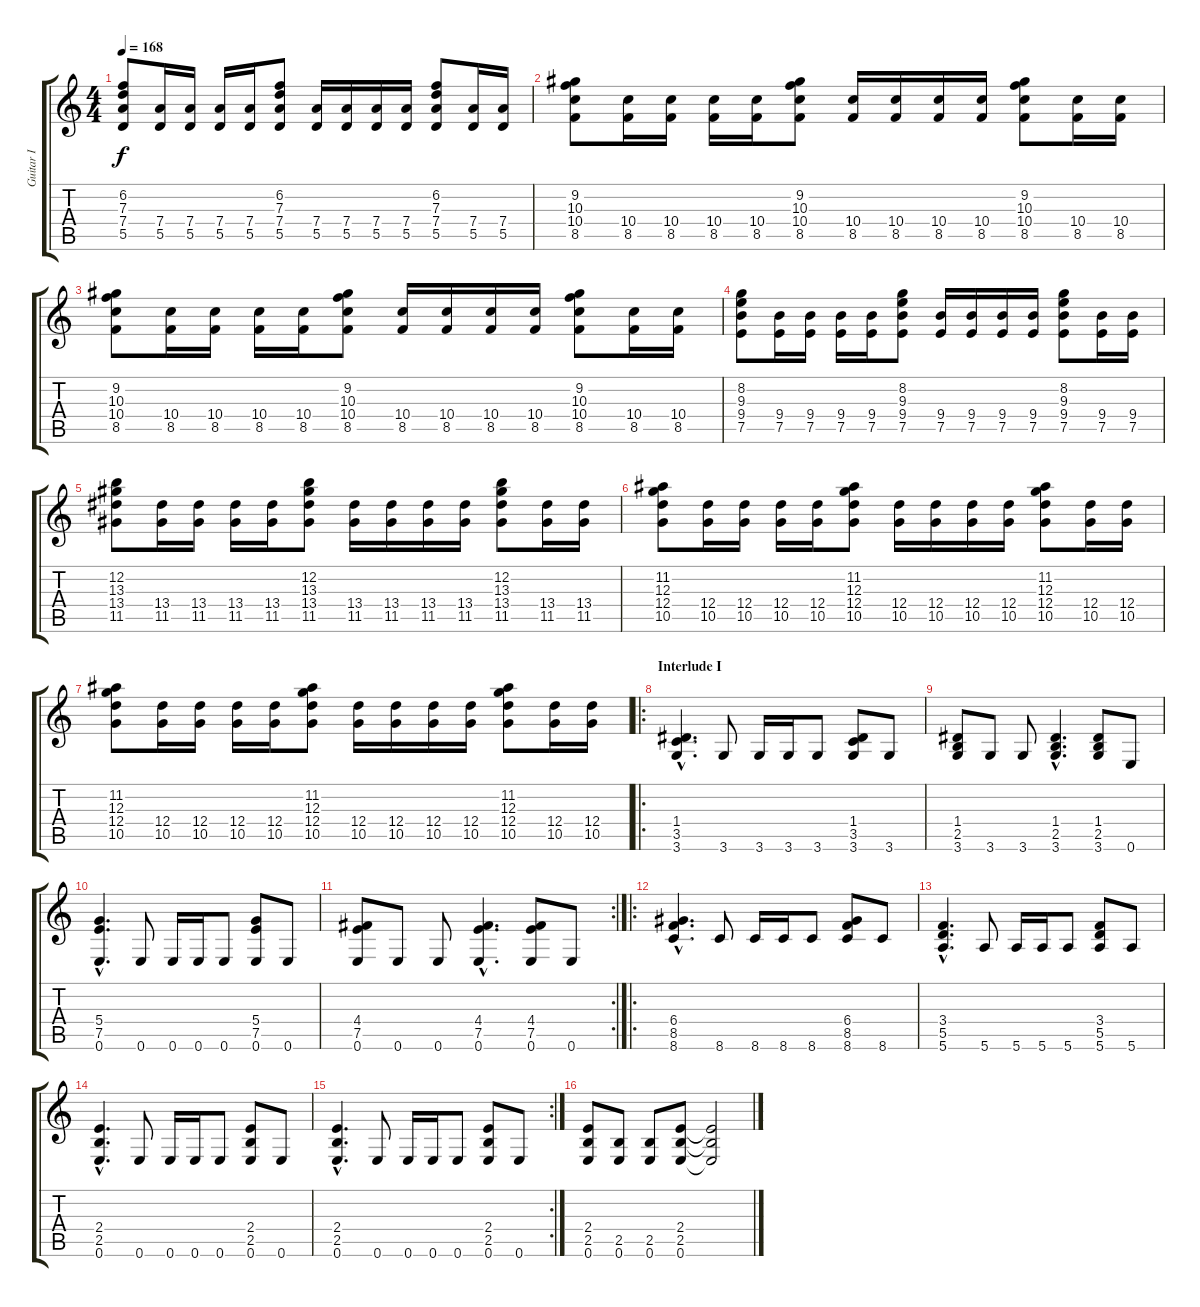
\track ("Guitar I" "Guitar I") {instrument distortionguitar}
\staff {score tabs}
\tuning (E4 B3 G3 D3 A2 E2) {hide}
\ts (4 4)
\tempo 168
\clef g2
\ks c
(6.2 7.3 7.4 5.5).8{dy f} (7.4 5.5).16 (7.4 5.5).16 (7.4 5.5).16 (7.4 5.5).16 (6.2 7.3 7.4 5.5).8 (7.4 5.5).16 (7.4 5.5).16 (7.4 5.5).16 (7.4 5.5).16 (6.2 7.3 7.4 5.5).8 (7.4 5.5).16 (7.4 5.5).16 |
(9.2 10.3 10.4 8.5).8 (10.4 8.5).16 (10.4 8.5).16 (10.4 8.5).16 (10.4 8.5).16 (9.2 10.3 10.4 8.5).8 (10.4 8.5).16 (10.4 8.5).16 (10.4 8.5).16 (10.4 8.5).16 (9.2 10.3 10.4 8.5).8 (10.4 8.5).16 (10.4 8.5).16 |
(9.2 10.3 10.4 8.5).8 (10.4 8.5).16 (10.4 8.5).16 (10.4 8.5).16 (10.4 8.5).16 (9.2 10.3 10.4 8.5).8 (10.4 8.5).16 (10.4 8.5).16 (10.4 8.5).16 (10.4 8.5).16 (9.2 10.3 10.4 8.5).8 (10.4 8.5).16 (10.4 8.5).16 |
(8.2 9.3 9.4 7.5).8 (9.4 7.5).16 (9.4 7.5).16 (9.4 7.5).16 (9.4 7.5).16 (8.2 9.3 9.4 7.5).8 (9.4 7.5).16 (9.4 7.5).16 (9.4 7.5).16 (9.4 7.5).16 (8.2 9.3 9.4 7.5).8 (9.4 7.5).16 (9.4 7.5).16 |
(12.2 13.3 13.4 11.5).8 (13.4 11.5).16 (13.4 11.5).16 (13.4 11.5).16 (13.4 11.5).16 (12.2 13.3 13.4 11.5).8 (13.4 11.5).16 (13.4 11.5).16 (13.4 11.5).16 (13.4 11.5).16 (12.2 13.3 13.4 11.5).8 (13.4 11.5).16 (13.4 11.5).16 |
(11.2 12.3 12.4 10.5).8 (12.4 10.5).16 (12.4 10.5).16 (12.4 10.5).16 (12.4 10.5).16 (11.2 12.3 12.4 10.5).8 (12.4 10.5).16 (12.4 10.5).16 (12.4 10.5).16 (12.4 10.5).16 (11.2 12.3 12.4 10.5).8 (12.4 10.5).16 (12.4 10.5).16 |
(11.2 12.3 12.4 10.5).8 (12.4 10.5).16 (12.4 10.5).16 (12.4 10.5).16 (12.4 10.5).16 (11.2 12.3 12.4 10.5).8 (12.4 10.5).16 (12.4 10.5).16 (12.4 10.5).16 (12.4 10.5).16 (11.2 12.3 12.4 10.5).8 (12.4 10.5).16 (12.4 10.5).16 |
\ro
\section ("" "Interlude I")
(1.4{hac} 3.5{hac} 3.6{hac}).4{d} 3.6.8 3.6.16 3.6.16 3.6.8 (1.4 3.5 3.6).8 3.6.8 |
(1.4 2.5 3.6).8 3.6.8 3.6.8 (1.4{hac} 2.5{hac} 3.6{hac}).4{d} (1.4 2.5 3.6).8 0.6.8 |
(5.4{hac} 7.5{hac} 0.6{hac}).4{d} 0.6.8 0.6.16 0.6.16 0.6.8 (5.4 7.5 0.6).8 0.6.8 |
\rc 2
(4.4 7.5 0.6).8 0.6.8 0.6.8 (4.4{hac} 7.5{hac} 0.6{hac}).4{d} (4.4 7.5 0.6).8 0.6.8 |
\ro
(6.4{hac} 8.5{hac} 8.6{hac}).4{d} 8.6.8 8.6.16 8.6.16 8.6.8 (6.4 8.5 8.6).8 8.6.8 |
(3.4{hac} 5.5{hac} 5.6{hac}).4{d} 5.6.8 5.6.16 5.6.16 5.6.8 (3.4 5.5 5.6).8 5.6.8 |
(2.4{hac} 2.5{hac} 0.6{hac}).4{d} 0.6.8 0.6.16 0.6.16 0.6.8 (2.4 2.5 0.6).8 0.6.8 |
\rc 2
(2.4{hac} 2.5{hac} 0.6{hac}).4{d} 0.6.8 0.6.16 0.6.16 0.6.8 (2.4 2.5 0.6).8 0.6.8 |
(2.4 2.5 0.6).8 (2.5 0.6).8 (2.5 0.6).8 (2.4 2.5 0.6).8 (2.4{t} 2.5{t} 0.6{t}).2
